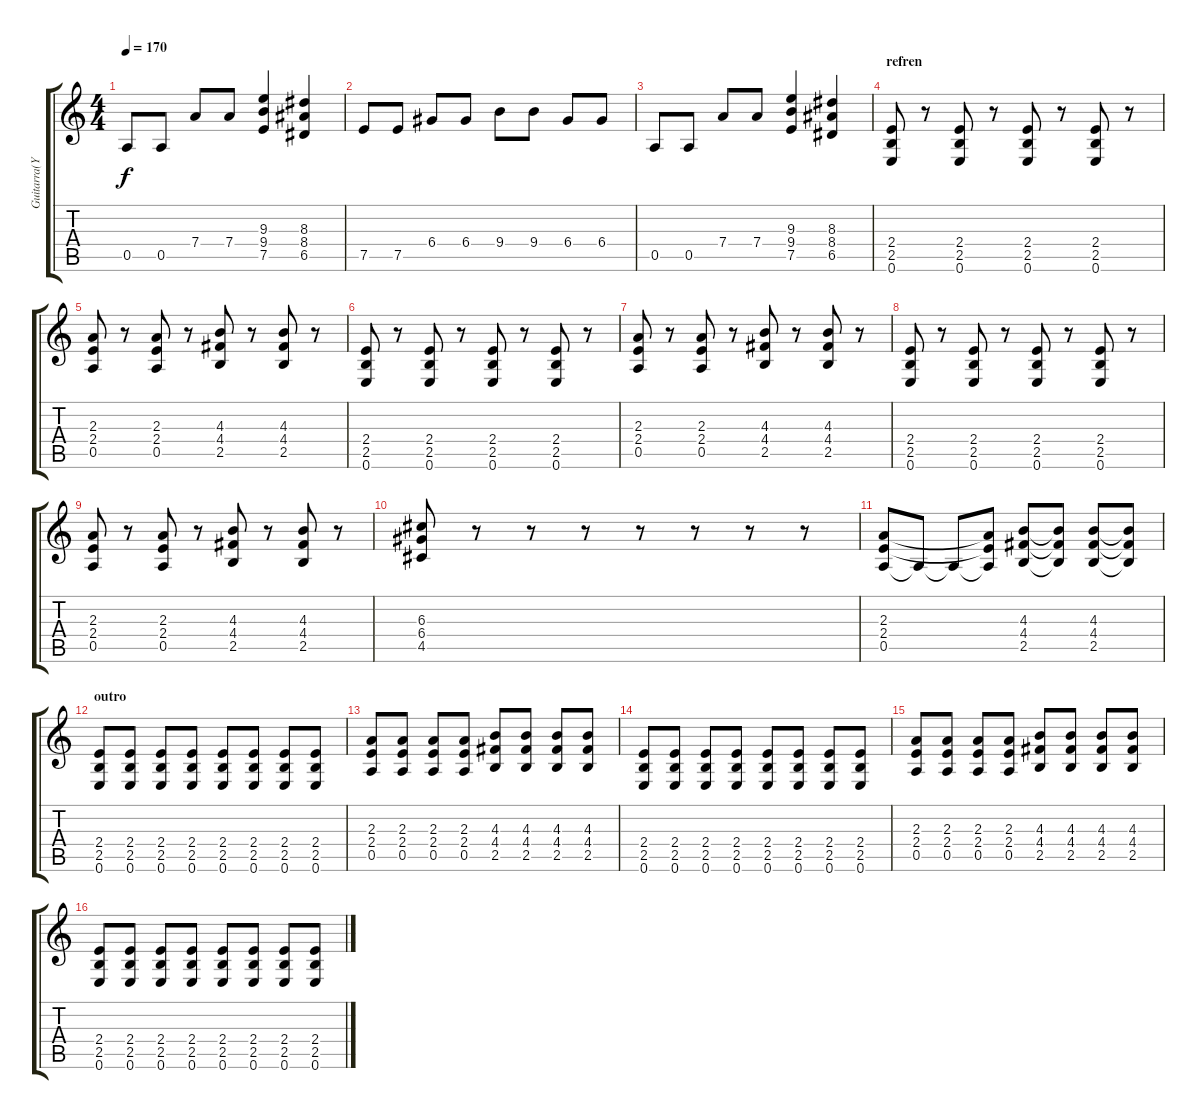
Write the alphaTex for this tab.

\track ("Guitarra(Yakuza)" "Guitarra(Y") {instrument distortionguitar}
\staff {score tabs}
\tuning (E4 B3 G3 D3 A2 E2) {hide}
\ts (4 4)
\tempo 170
\clef g2
\ks c
0.5.8{dy f} 0.5.8 7.4.8 7.4.8 (9.3 9.4 7.5).4 (8.3 8.4 6.5).4 |
7.5.8 7.5.8 6.4.8 6.4.8 9.4.8 9.4.8 6.4.8 6.4.8 |
0.5.8 0.5.8 7.4.8 7.4.8 (9.3 9.4 7.5).4 (8.3 8.4 6.5).4 |
\section ("" "refren")
(2.4 2.5 0.6).8 r.8 (2.4 2.5 0.6).8 r.8 (2.4 2.5 0.6).8 r.8 (2.4 2.5 0.6).8 r.8 |
(2.3 2.4 0.5).8 r.8 (2.3 2.4 0.5).8 r.8 (4.3 4.4 2.5).8 r.8 (4.3 4.4 2.5).8 r.8 |
(2.4 2.5 0.6).8 r.8 (2.4 2.5 0.6).8 r.8 (2.4 2.5 0.6).8 r.8 (2.4 2.5 0.6).8 r.8 |
(2.3 2.4 0.5).8 r.8 (2.3 2.4 0.5).8 r.8 (4.3 4.4 2.5).8 r.8 (4.3 4.4 2.5).8 r.8 |
(2.4 2.5 0.6).8 r.8 (2.4 2.5 0.6).8 r.8 (2.4 2.5 0.6).8 r.8 (2.4 2.5 0.6).8 r.8 |
(2.3 2.4 0.5).8 r.8 (2.3 2.4 0.5).8 r.8 (4.3 4.4 2.5).8 r.8 (4.3 4.4 2.5).8 r.8 |
(6.3 6.4 4.5).8 r.8 r.8 r.8 r.8 r.8 r.8 r.8 |
(2.3 2.4 0.5).8 0.5{t}.8 0.5{t}.8 (2.3{t} 2.4{t} 0.5{t}).8 (4.3 4.4 2.5).8 (4.3{t} 4.4{t} 2.5{t}).8 (4.3 4.4 2.5).8 (4.3{t} 4.4{t} 2.5{t}).8 |
\section ("" "outro")
(2.4 2.5 0.6).8 (2.4 2.5 0.6).8 (2.4 2.5 0.6).8 (2.4 2.5 0.6).8 (2.4 2.5 0.6).8 (2.4 2.5 0.6).8 (2.4 2.5 0.6).8 (2.4 2.5 0.6).8 |
(2.3 2.4 0.5).8 (2.3 2.4 0.5).8 (2.3 2.4 0.5).8 (2.3 2.4 0.5).8 (4.3 4.4 2.5).8 (4.3 4.4 2.5).8 (4.3 4.4 2.5).8 (4.3 4.4 2.5).8 |
(2.4 2.5 0.6).8 (2.4 2.5 0.6).8 (2.4 2.5 0.6).8 (2.4 2.5 0.6).8 (2.4 2.5 0.6).8 (2.4 2.5 0.6).8 (2.4 2.5 0.6).8 (2.4 2.5 0.6).8 |
(2.3 2.4 0.5).8 (2.3 2.4 0.5).8 (2.3 2.4 0.5).8 (2.3 2.4 0.5).8 (4.3 4.4 2.5).8 (4.3 4.4 2.5).8 (4.3 4.4 2.5).8 (4.3 4.4 2.5).8 |
(2.4 2.5 0.6).8 (2.4 2.5 0.6).8 (2.4 2.5 0.6).8 (2.4 2.5 0.6).8 (2.4 2.5 0.6).8 (2.4 2.5 0.6).8 (2.4 2.5 0.6).8 (2.4 2.5 0.6).8
